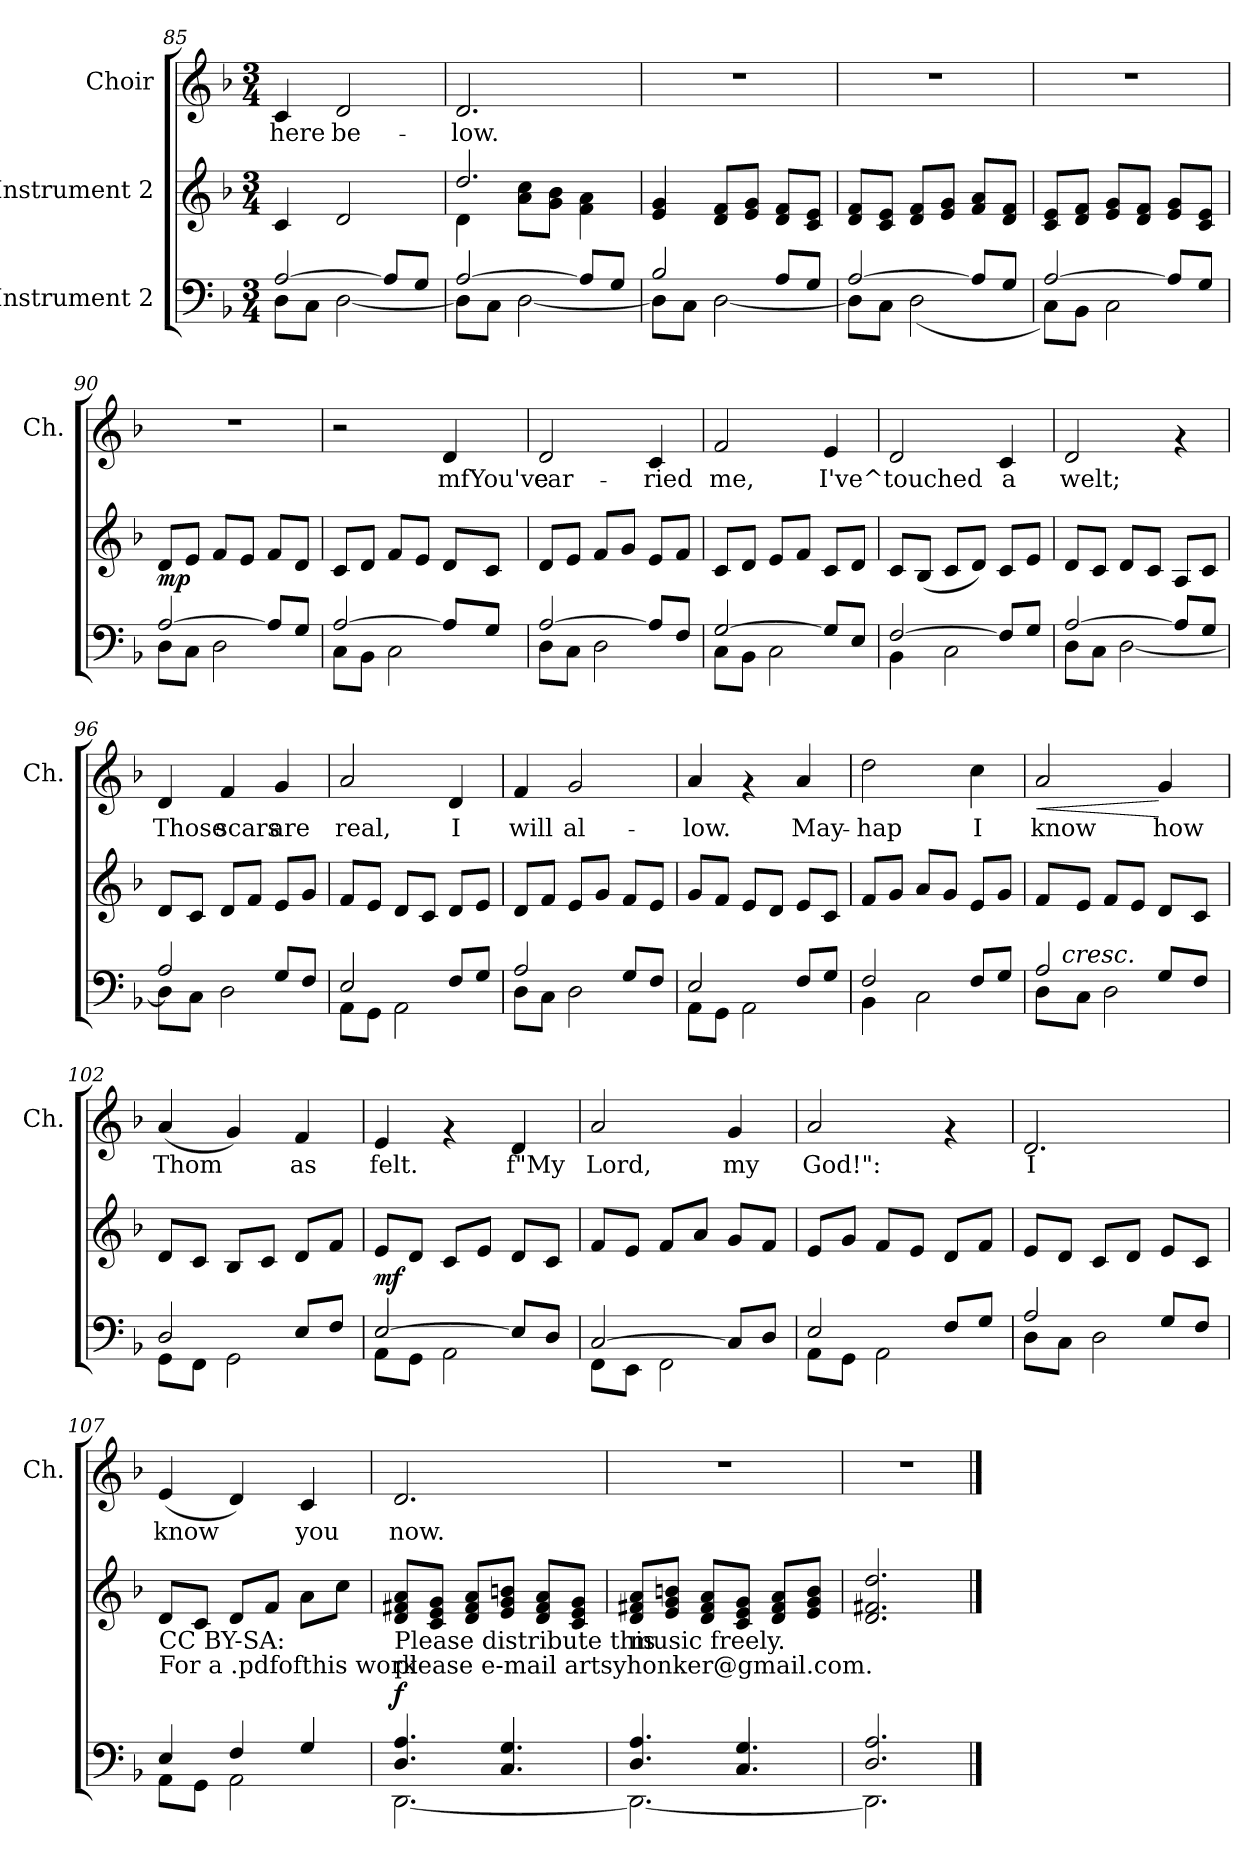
**kern	**dynam	**kern	**kern	**text	**dynam
*part3	*part3	*part2	*part1	*part1	*part1
*staff3	*staff3	*staff2	*staff1	*staff1	*staff1
*I"Instrument 2	*	*I"Instrument 2	*I"Choir	*	*
*	*	*	*I'Ch.	*	*
!!LO:PB:g=z
*clefF4	*	*clefG2	*clefG2	*	*
*k[b-]	*	*k[b-]	*k[b-]	*	*
*F:	*	*F:	*F:	*	*
*M3/4	*	*M3/4	*M3/4	*	*
=85	=85	=85	=85	=85	=85
*^	*	*	*	*	*
!	!	!	!	!	!LO:LY:b:rj	!
[>2A/	8D\L	.	4c/	4c/	here	.
.	8C\J	.	.	.	.	.
!	!	!	!	!	!LO:LY:b:rj	!
.	[<2D\	.	2d/	2d/	be-	.
8A/L]	.	.	.	.	.	.
8G/J	.	.	.	.	.	.
=86	=86	=86	=86	=86	=86	=86
*	*	*	*^	*	*	*
!	!	!	!	!	!	!LO:LY:b:rj	!
[>2A/	8D\L]	.	2.dd/	4d\	2.d/	-low.	.
.	8C\J	.	.	.	.	.	.
.	[<2D\	.	.	8cc\ 8a\L	.	.	.
.	.	.	.	8b-\ 8g\J	.	.	.
8A/L]	.	.	.	4a\ 4f\	.	.	.
8G/J	.	.	.	.	.	.	.
*	*	*	*v	*v	*	*	*
=87	=87	=87	=87	=87	=87	=87
2B-/	8D\L]	.	4e/ 4g/	2.r	.	.
.	8C\J	.	.	.	.	.
.	[<2D\	.	8f/ 8d/L	.	.	.
.	.	.	8e/ 8g/J	.	.	.
8A/L	.	.	8f/ 8d/L	.	.	.
8G/J	.	.	8e/ 8c/J	.	.	.
=88	=88	=88	=88	=88	=88	=88
[>2A/	8D\L]	.	8d/ 8f/L	2.r	.	.
.	8C\J	.	8c/ 8e/J	.	.	.
.	(<2D\	.	8f/ 8d/L	.	.	.
.	.	.	8e/ 8g/J	.	.	.
8A/L]	.	.	8f/ 8a/L	.	.	.
8G/J	.	.	8f/ 8d/J	.	.	.
=89	=89	=89	=89	=89	=89	=89
[>2A/	8C\L)	.	8c/ 8e/L	2.r	.	.
.	8BB-\J	.	8d/ 8f/J	.	.	.
.	2C\	.	8g/ 8e/L	.	.	.
.	.	.	8d/ 8f/J	.	.	.
8A/L]	.	.	8e/ 8g/L	.	.	.
8G/J	.	.	8e/ 8c/J	.	.	.
=90	=90	=90	=90	=90	=90	=90
!	!	!LO:DY:a	!	!	!	!
[>2A/	8D\L	mp	8d/L	2.r	.	.
.	8C\J	.	8e/J	.	.	.
.	2D\	.	8f/L	.	.	.
.	.	.	8e/J	.	.	.
8A/L]	.	.	8f/L	.	.	.
8G/J	.	.	8d/J	.	.	.
=91	=91	=91	=91	=91	=91	=91
[>2A/	8C\L	.	8c/L	2r	.	.
.	8BB-\J	.	8d/J	.	.	.
.	2C\	.	8f/L	.	.	.
.	.	.	8e/J	.	.	.
!	!	!	!	!	!LO:LY:b:rj	!
8A/L]	.	.	8d/L	4d/	mfYou've	.
8G/J	.	.	8c/J	.	.	.
!!LO:LB:g=z
=92	=92	=92	=92	=92	=92	=92
!	!	!	!	!	!LO:LY:b:rj	!
[>2A/	8D\L	.	8d/L	2d/	car-	.
.	8C\J	.	8e/J	.	.	.
.	2D\	.	8f/L	.	.	.
.	.	.	8g/J	.	.	.
!	!	!	!	!	!LO:LY:b:rj	!
8A/L]	.	.	8e/L	4c/	-ried	.
8F/J	.	.	8f/J	.	.	.
=93	=93	=93	=93	=93	=93	=93
!	!	!	!	!	!LO:LY:b:rj	!
[>2G/	8C\L	.	8c/L	2f/	me,	.
.	8BB-\J	.	8d/J	.	.	.
.	2C\	.	8e/L	.	.	.
.	.	.	8f/J	.	.	.
!	!	!	!	!	!LO:LY:b:rj	!
8G/L]	.	.	8c/L	4e/	I've^touched	.
8E/J	.	.	8d/J	.	.	.
=94	=94	=94	=94	=94	=94	=94
!	!	!	!	!	!LO:LY:b:rj	!
[>2F/	4BB-\	.	8c/L	2d/	.	.
.	.	.	(>8B-/J	.	.	.
.	2C\	.	8c/L	.	.	.
.	.	.	8d/J)	.	.	.
!	!	!	!	!	!LO:LY:b:rj	!
8F/L]	.	.	8c/L	4c/	a	.
8G/J	.	.	8e/J	.	.	.
=95	=95	=95	=95	=95	=95	=95
!	!	!	!	!	!LO:LY:b:rj	!
[>2A/	8D\L	.	8d/L	2d/	welt;	.
.	8C\J	.	8c/J	.	.	.
.	[<2D\	.	8d/L	.	.	.
.	.	.	8c/J	.	.	.
8A/L]	.	.	8A/L	4rf	.	.
8G/J	.	.	8c/J	.	.	.
=96	=96	=96	=96	=96	=96	=96
!	!	!	!	!	!LO:LY:b:rj	!
2A/	8D\L]	.	8d/L	4d/	Those	.
.	8C\J	.	8c/J	.	.	.
!	!	!	!	!	!LO:LY:b:rj	!
.	2D\	.	8d/L	4f/	scars	.
.	.	.	8f/J	.	.	.
!	!	!	!	!	!LO:LY:b:rj	!
8G/L	.	.	8e/L	4g/	are	.
8F/J	.	.	8g/J	.	.	.
=97	=97	=97	=97	=97	=97	=97
!	!	!	!	!	!LO:LY:b:rj	!
2E/	8AA\L	.	8f/L	2a/	real,	.
.	8GG\J	.	8e/J	.	.	.
.	2AA\	.	8d/L	.	.	.
.	.	.	8c/J	.	.	.
!	!	!	!	!	!LO:LY:b:rj	!
8F/L	.	.	8d/L	4d/	I	.
8G/J	.	.	8e/J	.	.	.
=98	=98	=98	=98	=98	=98	=98
!	!	!	!	!	!LO:LY:b:rj	!
2A/	8D\L	.	8d/L	4f/	will	.
.	8C\J	.	8f/J	.	.	.
!	!	!	!	!	!LO:LY:b:rj	!
.	2D\	.	8e/L	2g/	al-	.
.	.	.	8g/J	.	.	.
8G/L	.	.	8f/L	.	.	.
8F/J	.	.	8e/J	.	.	.
!!LO:LB:g=z
=99	=99	=99	=99	=99	=99	=99
!	!	!	!	!	!LO:LY:b:rj	!
2E/	8AA\L	.	8g/L	4a/	-low.	.
.	8GG\J	.	8f/J	.	.	.
.	2AA\	.	8e/L	4rf	.	.
.	.	.	8d/J	.	.	.
!	!	!	!	!	!LO:LY:b:rj	!
8F/L	.	.	8e/L	4a/	May-	.
8G/J	.	.	8c/J	.	.	.
=100	=100	=100	=100	=100	=100	=100
!	!	!	!	!	!LO:LY:b:rj	!
2F/	4BB-\	.	8f/L	2dd\	-hap	.
.	.	.	8g/J	.	.	.
.	2C\	.	8a/L	.	.	.
.	.	.	8g/J	.	.	.
!	!	!	!	!	!LO:LY:b:rj	!
8F/L	.	.	8e/L	4cc\	I	.
8G/J	.	.	8g/J	.	.	.
=101	=101	=101	=101	=101	=101	=101
!	!	!	!	!	!LO:LY:b:rj	!LO:HP:b
*	*^	*	*	*	*	*
2A/	8D\L	16ryy	.	8f/L	2a/	know	<
.	.	64ryy	.	.	.	.	.
!	!	!LO:TX:a:i:t=cresc.	!	!	!	!	!
.	.	2ryy	.	.	.	.	.
.	8C\J	.	.	8e/J	.	.	.
.	2D\	.	.	8f/L	.	.	.
.	.	.	.	8e/J	.	.	.
!	!	!	!	!	!	!LO:LY:b:rj	!
8G/L	.	.	.	8d/L	4g/	how	[
.	.	8ryy	.	.	.	.	.
8F/J	.	.	.	8c/J	.	.	.
.	.	32.ryy	.	.	.	.	.
=102	=102	=102	=102	=102	=102	=102	=102
!	!	!	!	!	!	!LO:LY:b:rj	!
*	*v	*v	*	*	*	*	*
2D/	8GG\L	.	8d/L	(<4a/	Thom-	.
.	8FF\J	.	8c/J	.	.	.
!	!	!	!	!	!LO:LY:b:rj	!
.	2GG\	.	8B-/L	4g/)	--	.
.	.	.	8c/J	.	.	.
!	!	!	!	!	!LO:LY:b:rj	!
8E/L	.	.	8d/L	4f/	-as	.
8F/J	.	.	8f/J	.	.	.
=103	=103	=103	=103	=103	=103	=103
!	!	!LO:DY:a	!	!	!LO:LY:b:rj	!
[>2E/	8AA\L	mf	8e/L	4e/	felt.	.
.	8GG\J	.	8d/J	.	.	.
.	2AA\	.	8c/L	4rf	.	.
.	.	.	8e/J	.	.	.
!	!	!	!	!	!LO:LY:b:rj	!
8E/L]	.	.	8d/L	4d/	f"My	.
8D/J	.	.	8c/J	.	.	.
=104	=104	=104	=104	=104	=104	=104
!	!	!	!	!	!LO:LY:b:rj	!
[>2C/	8FF\L	.	8f/L	2a/	Lord,	.
.	8EE\J	.	8e/J	.	.	.
.	2FF\	.	8f/L	.	.	.
.	.	.	8a/J	.	.	.
!	!	!	!	!	!LO:LY:b:rj	!
8C/L]	.	.	8g/L	4g/	my	.
8D/J	.	.	8f/J	.	.	.
!!LO:LB:g=z
=105	=105	=105	=105	=105	=105	=105
!	!	!	!	!	!LO:LY:b:rj	!
2E/	8AA\L	.	8e/L	2a/	God!":	.
.	8GG\J	.	8g/J	.	.	.
.	2AA\	.	8f/L	.	.	.
.	.	.	8e/J	.	.	.
8F/L	.	.	8d/L	4rf	.	.
8G/J	.	.	8f/J	.	.	.
=106	=106	=106	=106	=106	=106	=106
!	!	!	!	!	!LO:LY:b:rj	!
2A/	8D\L	.	8e/L	2.d/	I	.
.	8C\J	.	8d/J	.	.	.
.	2D\	.	8c/L	.	.	.
.	.	.	8d/J	.	.	.
8G/L	.	.	8e/L	.	.	.
8F/J	.	.	8c/J	.	.	.
=107	=107	=107	=107	=107	=107	=107
!	!	!	!LO:TX:b:t=CC BY-SA&colon;	!	!	!
!	!	!	!LO:TX:b:t=For a .pdfofthis work	!	!	!
!	!	!	!	!	!LO:LY:b:rj	!
4E/	8AA\L	.	8d/L	(<4e/	know	.
.	8GG\J	.	8c/J	.	.	.
!	!	!	!	!	!LO:LY:b:rj	!
4F/	2AA\	.	8d/L	4d/)	.	.
.	.	.	8f/J	.	.	.
!	!	!	!	!	!LO:LY:b:rj	!
4G/	.	.	8a\L	4c/	you	.
.	.	.	8cc\J	.	.	.
=108	=108	=108	=108	=108	=108	=108
!	!	!	!LO:TX:b:t=Please distribute this	!	!	!
!	!	!	!LO:TX:b:t=please e-mail artsyhonker@gmail.com.	!	!	!
!	!	!LO:DY:a	!	!	!LO:LY:b:rj	!
4.A/ 4.D/	[<2.DD\	f	8f#X/ 8d/ 8a/L	2.d/	now.	.
.	.	.	8e/ 8c/ 8g/J	.	.	.
.	.	.	8a/ 8d/ 8f#/L	.	.	.
4.C/ 4.G/	.	.	8g/ 8e/ 8bn/J	.	.	.
.	.	.	8f#/ 8d/ 8a/L	.	.	.
.	.	.	8g/ 8e/ 8c/J	.	.	.
=109	=109	=109	=109	=109	=109	=109
!	!	!	!LO:TX:b:t=music freely.	!	!	!
4.D/ 4.A/	2.DD\_<	.	8f#X/ 8d/ 8a/L	2.r	.	.
.	.	.	8bn/ 8e/ 8g/J	.	.	.
.	.	.	8a/ 8f#/ 8d/L	.	.	.
4.G/ 4.C/	.	.	8g/ 8e/ 8c/J	.	.	.
.	.	.	8f#/ 8d/ 8a/L	.	.	.
.	.	.	8b/ 8e/ 8g/J	.	.	.
=110	=110	=110	=110	=110	=110	=110
2.A/ 2.D/	2.DD\]	.	2.f#X/ 2.d/ 2.dd/	2.r	.	.
*v	*v	*	*	*	*	*
==	==	==	==	==	==
*-	*-	*-	*-	*-	*-
